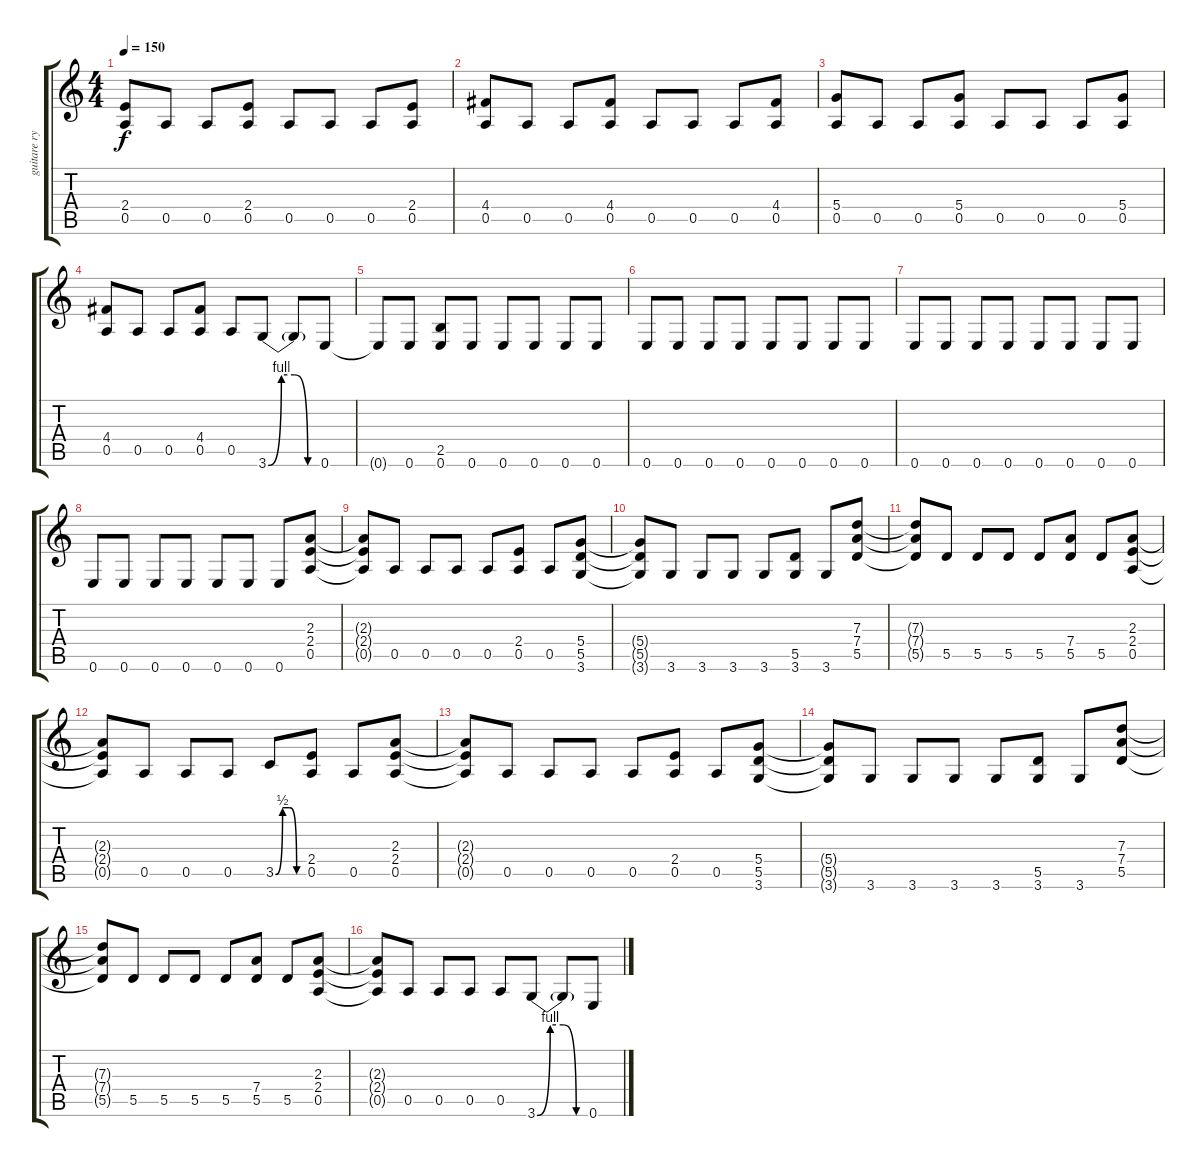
\track ("guitare rythme 2" "guitare ry") {instrument overdrivenguitar}
\staff {score tabs}
\tuning (E4 B3 G3 D3 A2 E2) {hide}
\ts (4 4)
\tempo 150
\clef g2
\ks c
(2.4 0.5).8{dy f} 0.5.8 0.5.8 (2.4 0.5).8 0.5.8 0.5.8 0.5.8 (2.4 0.5).8 |
(4.4 0.5).8 0.5.8 0.5.8 (4.4 0.5).8 0.5.8 0.5.8 0.5.8 (4.4 0.5).8 |
(5.4 0.5).8 0.5.8 0.5.8 (5.4 0.5).8 0.5.8 0.5.8 0.5.8 (5.4 0.5).8 |
(4.4 0.5).8 0.5.8 0.5.8 (4.4 0.5).8 0.5.8 3.6{be (custom 0 0 15 4 30 4 45 0 60 0)}.8 3.6{t}.8 0.6.8 |
0.6{t}.8 0.6.8 (2.5 0.6).8 0.6.8 0.6.8 0.6.8 0.6.8 0.6.8 |
0.6.8 0.6.8 0.6.8 0.6.8 0.6.8 0.6.8 0.6.8 0.6.8 |
0.6.8 0.6.8 0.6.8 0.6.8 0.6.8 0.6.8 0.6.8 0.6.8 |
0.6.8 0.6.8 0.6.8 0.6.8 0.6.8 0.6.8 0.6.8 (2.3 2.4 0.5).8 |
(2.3{t} 2.4{t} 0.5{t}).8 0.5.8 0.5.8 0.5.8 0.5.8 (2.4 0.5).8 0.5.8 (5.4 5.5 3.6).8 |
(5.4{t} 5.5{t} 3.6{t}).8 3.6.8 3.6.8 3.6.8 3.6.8 (5.5 3.6).8 3.6.8 (7.3 7.4 5.5).8 |
(7.3{t} 7.4{t} 5.5{t}).8 5.5.8 5.5.8 5.5.8 5.5.8 (7.4 5.5).8 5.5.8 (2.3 2.4 0.5).8 |
(2.3{t} 2.4{t} 0.5{t}).8 0.5.8 0.5.8 0.5.8 3.5{be (custom 0 0 15 2 30 2 45 0 60 0)}.8 (2.4 0.5).8 0.5.8 (2.3 2.4 0.5).8 |
(2.3{t} 2.4{t} 0.5{t}).8 0.5.8 0.5.8 0.5.8 0.5.8 (2.4 0.5).8 0.5.8 (5.4 5.5 3.6).8 |
(5.4{t} 5.5{t} 3.6{t}).8 3.6.8 3.6.8 3.6.8 3.6.8 (5.5 3.6).8 3.6.8 (7.3 7.4 5.5).8 |
(7.3{t} 7.4{t} 5.5{t}).8 5.5.8 5.5.8 5.5.8 5.5.8 (7.4 5.5).8 5.5.8 (2.3 2.4 0.5).8 |
(2.3{t} 2.4{t} 0.5{t}).8 0.5.8 0.5.8 0.5.8 0.5.8 3.6{be (custom 0 0 15 4 30 4 45 0 60 0)}.8 3.6{t}.8 0.6.8
